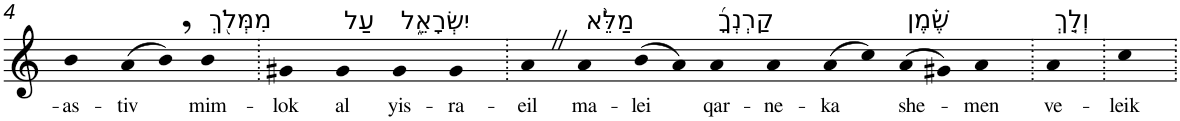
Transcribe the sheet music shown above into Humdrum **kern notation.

**kern	**text
*part1	*part1
*staff1	*staff1
*I"Piano	*
*I'Pno	*
!!LO:PB:g=z
*clefG2	*
*k[]	*
=4	=4
!	!LO:LY:b
4b	-as-
!	!LO:LY:b
(>8a	-tiv
8b,)	.
!LO:TX:a:t=מִמְּלֹ֖ךְ	!
!	!LO:LY:b
4b	mim-
=5.	=5.
!	!LO:LY:b
4g#X	-lok
!LO:TX:a:t=עַל	!
!	!LO:LY:b
4g#	al
!LO:TX:a:t=יִשְׂרָאֵ֑ל	!
!	!LO:LY:b
4g#	yis-
!	!LO:LY:b
4g#	-ra-
=6.	=6.
!	!LO:LY:b
4aZ	-eil
!LO:TX:a:t=מַלֵּ֨א	!
!	!LO:LY:b
4a	ma-
!	!LO:LY:b
(>8b	-lei
8a)	.
!LO:TX:a:t=קַרְנְךָ֜	!
!	!LO:LY:b
4a	qar-
!	!LO:LY:b
4a	-ne-
!	!LO:LY:b
(>8a	-ka
8cc)	.
!LO:TX:a:t=שֶׁ֗מֶן	!
!	!LO:LY:b
(>8a	she-
8g#X)	.
!	!LO:LY:b
4a	-men
=7.	=7.
!LO:TX:a:t=וְלֵ֤ךְ	!
!	!LO:LY:b
4a	ve-
=8.	=8.
!	!LO:LY:b
4cc	-leik
=.	=.
*-	*-
